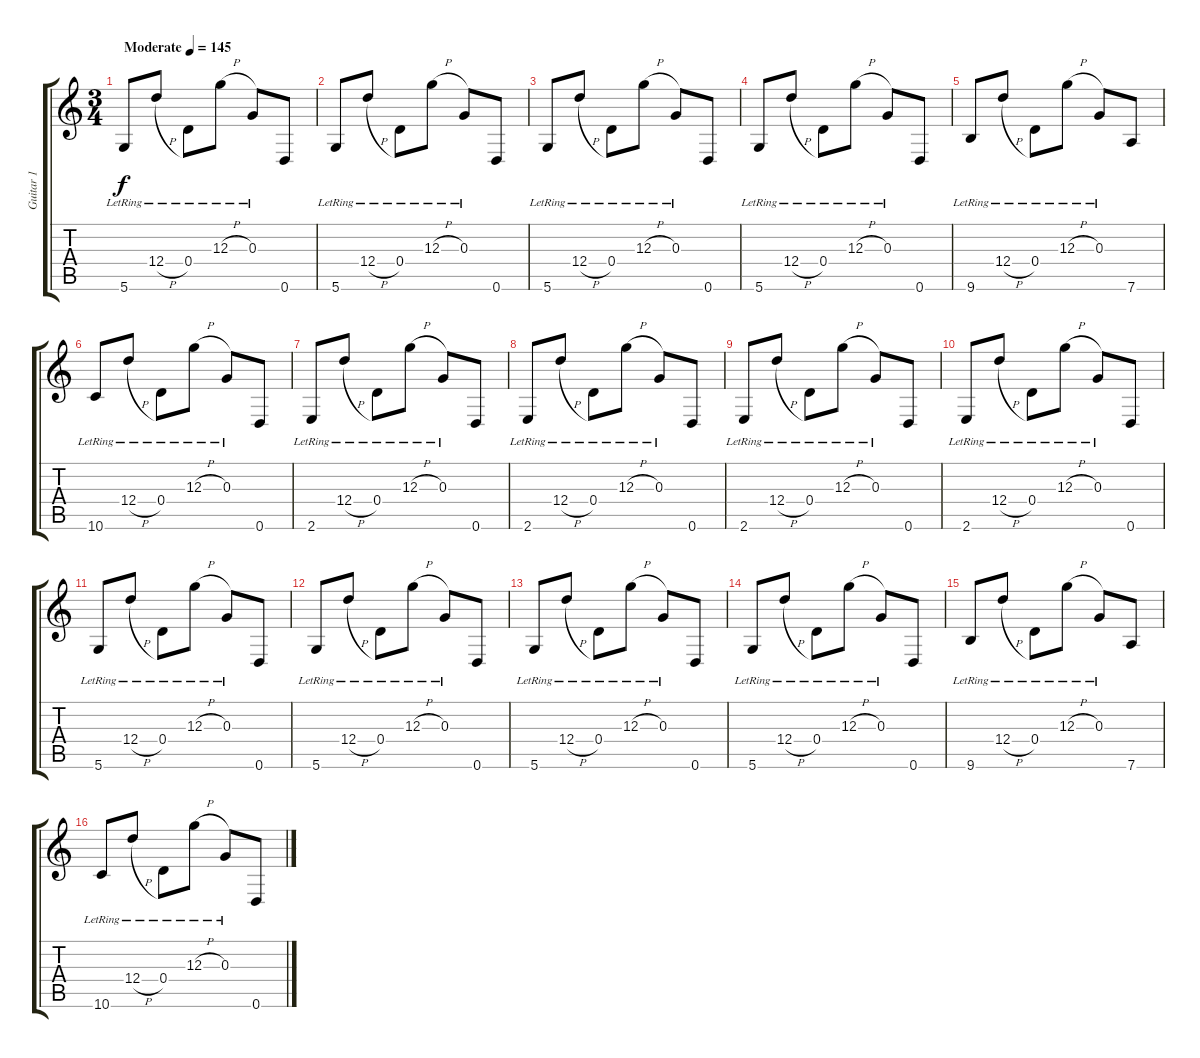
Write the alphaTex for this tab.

\track ("Guitar 1" "Guitar 1") {instrument electricguitarclean}
\staff {score tabs}
\tuning (E4 B3 G3 D3 A2 D2) {hide}
\ts (3 4)
\tempo (145 "Moderate")
\clef g2
\ks c
5.6{lr}.8{dy f instrument electricguitarclean} 12.4{h lr}.8 0.4{lr}.8 12.3{h lr}.8 0.3{lr}.8 0.6.8 |
5.6{lr}.8 12.4{h lr}.8 0.4{lr}.8 12.3{h lr}.8 0.3{lr}.8 0.6.8 |
5.6{lr}.8 12.4{h lr}.8 0.4{lr}.8 12.3{h lr}.8 0.3{lr}.8 0.6.8 |
5.6{lr}.8 12.4{h lr}.8 0.4{lr}.8 12.3{h lr}.8 0.3{lr}.8 0.6.8 |
9.6{lr}.8 12.4{h lr}.8 0.4{lr}.8 12.3{h lr}.8 0.3{lr}.8 7.6.8 |
10.6{lr}.8 12.4{h lr}.8 0.4{lr}.8 12.3{h lr}.8 0.3{lr}.8 0.6.8 |
2.6{lr}.8 12.4{h lr}.8 0.4{lr}.8 12.3{h lr}.8 0.3{lr}.8 0.6.8 |
2.6{lr}.8 12.4{h lr}.8 0.4{lr}.8 12.3{h lr}.8 0.3{lr}.8 0.6.8 |
2.6{lr}.8 12.4{h lr}.8 0.4{lr}.8 12.3{h lr}.8 0.3{lr}.8 0.6.8 |
2.6{lr}.8 12.4{h lr}.8 0.4{lr}.8 12.3{h lr}.8 0.3{lr}.8 0.6.8 |
5.6{lr}.8 12.4{h lr}.8 0.4{lr}.8 12.3{h lr}.8 0.3{lr}.8 0.6.8 |
5.6{lr}.8 12.4{h lr}.8 0.4{lr}.8 12.3{h lr}.8 0.3{lr}.8 0.6.8 |
5.6{lr}.8 12.4{h lr}.8 0.4{lr}.8 12.3{h lr}.8 0.3{lr}.8 0.6.8 |
5.6{lr}.8 12.4{h lr}.8 0.4{lr}.8 12.3{h lr}.8 0.3{lr}.8 0.6.8 |
9.6{lr}.8 12.4{h lr}.8 0.4{lr}.8 12.3{h lr}.8 0.3{lr}.8 7.6.8 |
10.6{lr}.8 12.4{h lr}.8 0.4{lr}.8 12.3{h lr}.8 0.3{lr}.8 0.6.8
